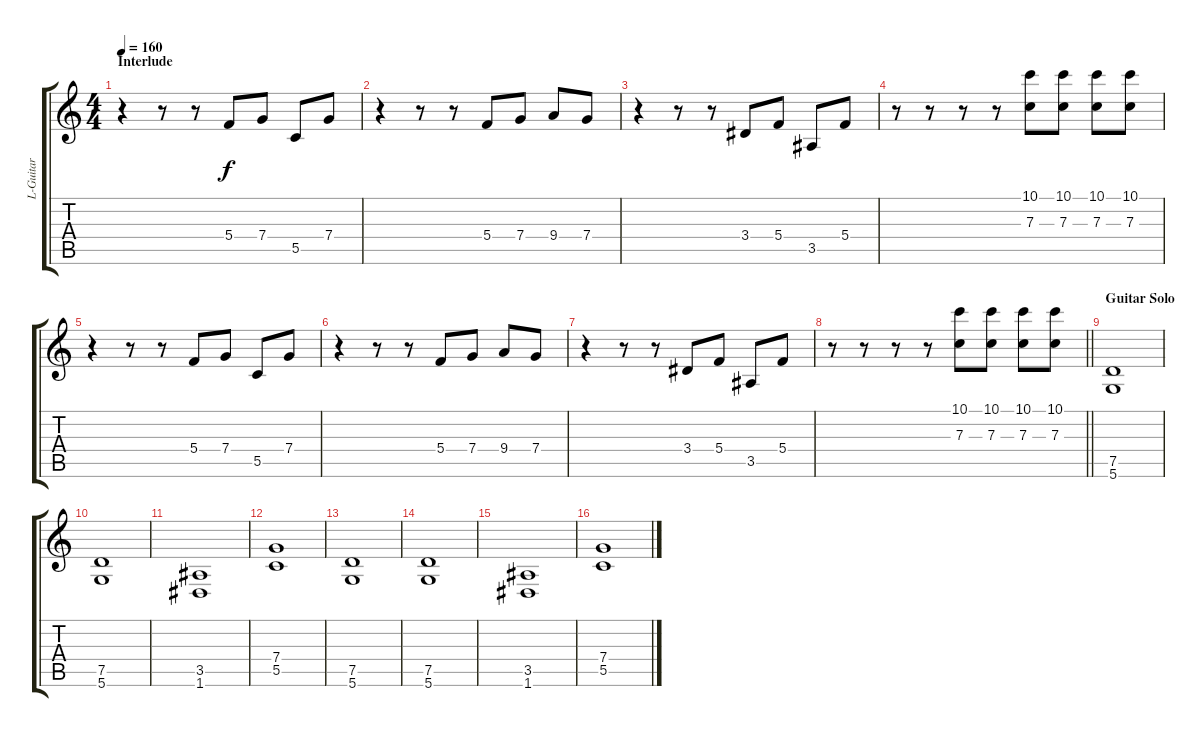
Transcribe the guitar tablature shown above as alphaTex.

\track ("L-Guitar" "L-Guitar") {instrument distortionguitar}
\staff {score tabs}
\tuning (D4 A3 F3 C3 G2 D2) {hide}
\ts (4 4)
\section ("" "Interlude")
\tempo 160
\clef g2
\ks c
r.4{dy f} r.8 r.8 5.4.8 7.4.8 5.5.8 7.4.8 |
r.4 r.8 r.8 5.4.8 7.4.8 9.4.8 7.4.8 |
r.4 r.8 r.8 3.4.8 5.4.8 3.5.8 5.4.8 |
r.8 r.8 r.8 r.8 (10.1 7.3).8 (10.1 7.3).8 (10.1 7.3).8 (10.1 7.3).8 |
r.4 r.8 r.8 5.4.8 7.4.8 5.5.8 7.4.8 |
r.4 r.8 r.8 5.4.8 7.4.8 9.4.8 7.4.8 |
r.4 r.8 r.8 3.4.8 5.4.8 3.5.8 5.4.8 |
\barLineRight lightlight
r.8 r.8 r.8 r.8 (10.1 7.3).8 (10.1 7.3).8 (10.1 7.3).8 (10.1 7.3).8 |
\section ("" "Guitar Solo")
(7.5 5.6).1 |
(7.5 5.6).1 |
(3.5 1.6).1 |
(7.4 5.5).1 |
(7.5 5.6).1 |
(7.5 5.6).1 |
(3.5 1.6).1 |
(7.4 5.5).1
